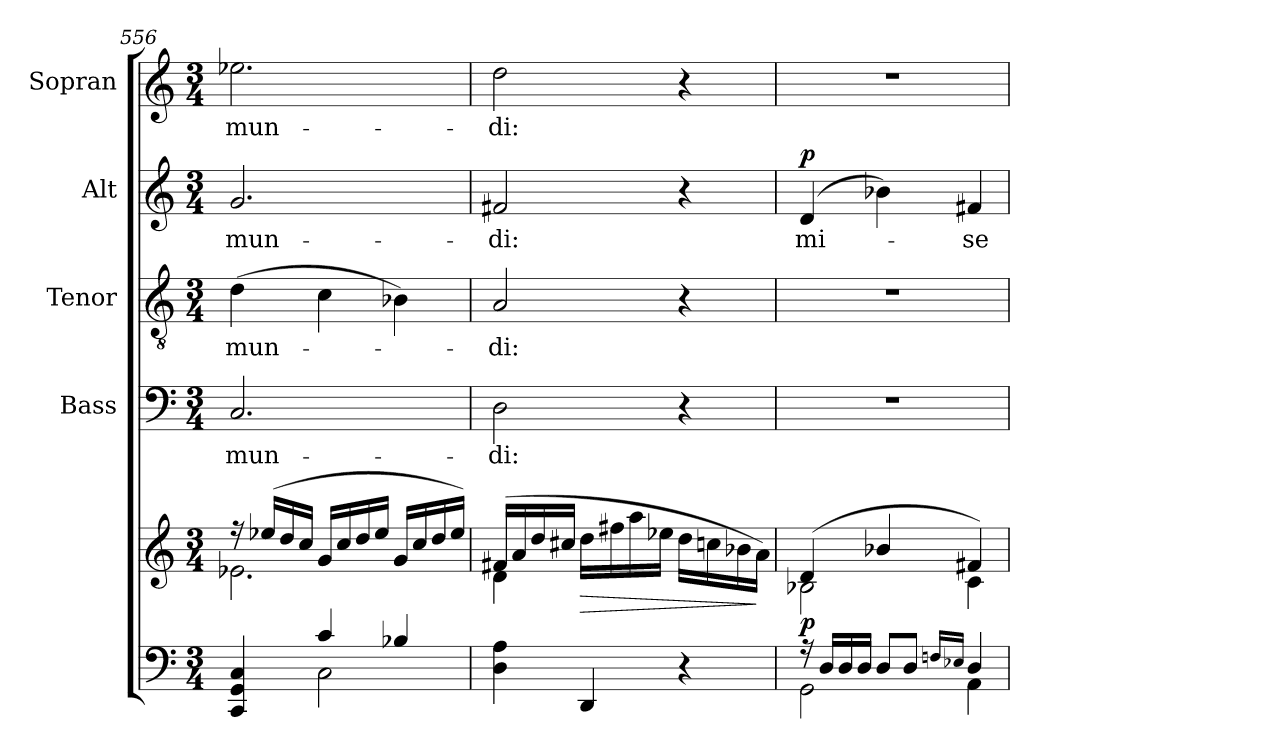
**kern	**kern	**dynam	**kern	**text	**kern	**text	**kern	**text	**dynam	**kern	**text
*part5	*part5	*part5	*part4	*part4	*part3	*part3	*part2	*part2	*part2	*part1	*part1
*staff6	*staff5	*staff5/6	*staff4	*staff4	*staff3	*staff3	*staff2	*staff2	*staff2	*staff1	*staff1
*	*	*	*I"Bass	*	*I"Tenor	*	*I"Alt	*	*	*I"Sopran	*
*	*	*	*I'B.	*	*I'T.	*	*I'A.	*	*	*I'S.	*
*clefF4	*clefG2	*	*clefF4	*	*clefGv2	*	*clefG2	*	*	*clefG2	*
*k[]	*k[]	*	*k[]	*	*k[]	*	*k[]	*	*	*k[]	*
*C:	*C:	*	*C:	*	*C:	*	*C:	*	*	*C:	*
*M3/4	*M3/4	*	*M3/4	*	*M3/4	*	*M3/4	*	*	*M3/4	*
=556	=556	=556	=556	=556	=556	=556	=556	=556	=556	=556	=556
*^	*^	*	*	*	*	*	*	*	*	*	*
!	!	!	!	!	!	!LO:LY:b	!	!LO:LY:b	!	!LO:LY:b	!	!	!LO:LY:b
4CC/ 4GG/ 4C/	4ryy	16rff	2.e-X\	.	2.C/	mun-	(>4d\	mun-	2.g/	mun-	.	2.ee-X\	mun-
.	.	(>16ee-X/LL	.	.	.	.	.	.	.	.	.	.	.
.	.	16dd/	.	.	.	.	.	.	.	.	.	.	.
.	.	16cc/JJ	.	.	.	.	.	.	.	.	.	.	.
4c/	2C\	16g/LL	.	.	.	.	4c\	.	.	.	.	.	.
.	.	16cc/	.	.	.	.	.	.	.	.	.	.	.
.	.	16dd/	.	.	.	.	.	.	.	.	.	.	.
.	.	16ee-/JJ	.	.	.	.	.	.	.	.	.	.	.
4B-X/	.	16g/LL	.	.	.	.	4B-X\)	.	.	.	.	.	.
.	.	16cc/	.	.	.	.	.	.	.	.	.	.	.
.	.	16dd/	.	.	.	.	.	.	.	.	.	.	.
.	.	16ee-/JJ)	.	.	.	.	.	.	.	.	.	.	.
*v	*v	*	*	*	*	*	*	*	*	*	*	*	*
=557	=557	=557	=557	=557	=557	=557	=557	=557	=557	=557	=557	=557
!	!	!	!	!	!LO:LY:b	!	!LO:LY:b	!	!LO:LY:b	!	!	!LO:LY:b
4D\ 4A\	(>16f#X/LL	4d\	.	2D\	-di:	2A/	-di:	2f#X/	-di:	.	2dd\	-di:
.	16a/	.	.	.	.	.	.	.	.	.	.	.
.	16dd/	.	.	.	.	.	.	.	.	.	.	.
.	16cc#X/JJ	.	.	.	.	.	.	.	.	.	.	.
!	!	!	!LO:HP:b	!	!	!	!	!	!	!	!	!
4DD/	16dd\LL	2ryy	>	.	.	.	.	.	.	.	.	.
.	16ff#X\	.	.	.	.	.	.	.	.	.	.	.
.	16aa\	.	.	.	.	.	.	.	.	.	.	.
.	16ee-X\JJ	.	.	.	.	.	.	.	.	.	.	.
4r	16dd\LL	.	.	4r	.	4r	.	4r	.	.	4r	.
.	16ccn\	.	.	.	.	.	.	.	.	.	.	.
.	16b-X\	.	.	.	.	.	.	.	.	.	.	.
.	16a\JJ)	.	]	.	.	.	.	.	.	.	.	.
!!LO:LB:g=z
=558	=558	=558	=558	=558	=558	=558	=558	=558	=558	=558	=558	=558
*^	*	*	*	*	*	*	*	*	*	*	*	*
!	!	!	!	!LO:DY:b	!	!	!	!	!	!LO:LY:b	!LO:DY:a	!	!
16rG	2GG\	(4d/	2B-X\	p	2.r	.	2.r	.	(4d/	mi-	p	2.r	.
16D/LL	.	.	.	.	.	.	.	.	.	.	.	.	.
16D/	.	.	.	.	.	.	.	.	.	.	.	.	.
16D/JJ	.	.	.	.	.	.	.	.	.	.	.	.	.
8D/L	.	4b-X/	.	.	.	.	.	.	4b-X\)	.	.	.	.
8D/J	.	.	.	.	.	.	.	.	.	.	.	.	.
16qFn/LL	.	.	.	.	.	.	.	.	.	.	.	.	.
16qE-X/JJ	.	.	.	.	.	.	.	.	.	.	.	.	.
!	!	!	!	!	!	!	!	!	!	!LO:LY:b	!	!	!
4D/	4AA\	4f#X/)	4c\	.	.	.	.	.	4f#X/	-se-	.	.	.
*v	*v	*	*	*	*	*	*	*	*	*	*	*	*
*	*v	*v	*	*	*	*	*	*	*	*	*	*
=	=	=	=	=	=	=	=	=	=	=	=
*-	*-	*-	*-	*-	*-	*-	*-	*-	*-	*-	*-
